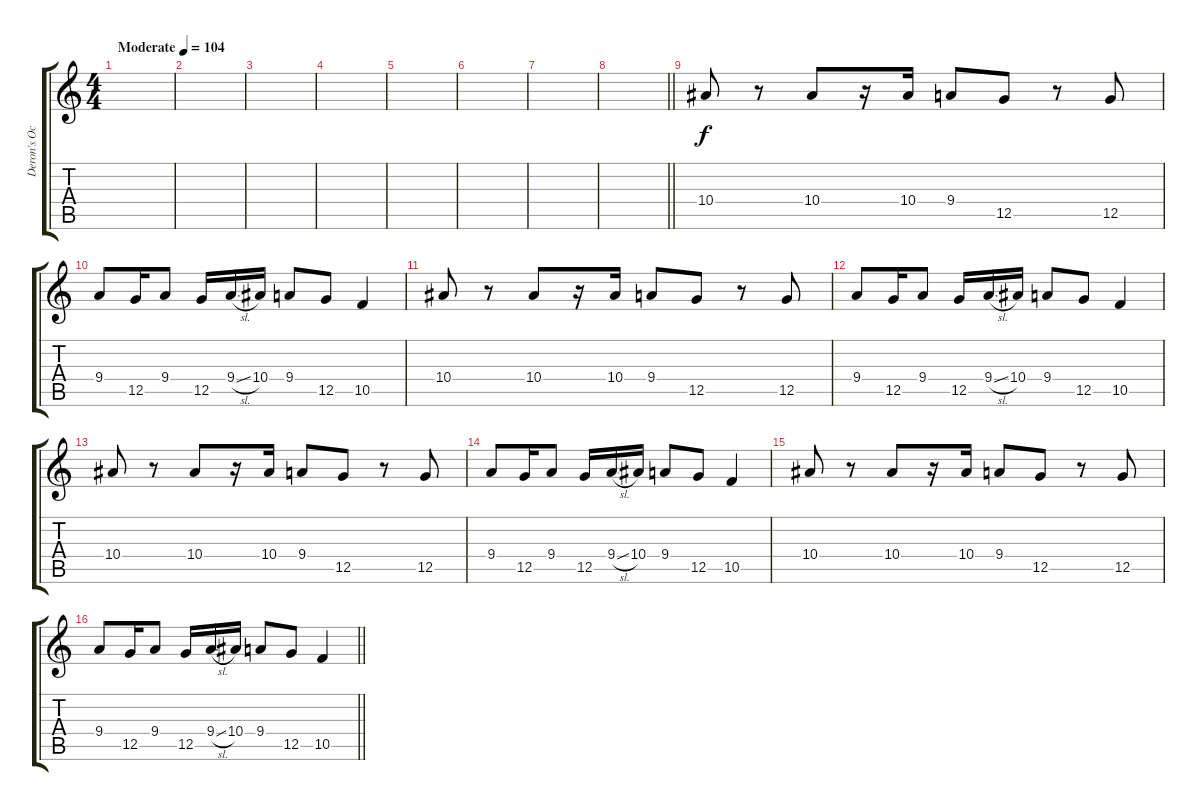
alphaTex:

\track ("Deron's Octave Pedal" "Deron's Oc") {instrument distortionguitar}
\staff {score tabs}
\tuning (D4 A3 F3 C3 G2 D2) {hide}
\ts (4 4)
\section ("" "")
\tempo (104 "Moderate")
\clef g2
\ks c
|
|
|
|
|
|
|
\barLineRight lightlight
|
\section ("" "")
10.4.8 r.8 10.4.8 r.16 10.4.16 9.4.8 12.5.8 r.8 12.5.8 |
9.4.8 12.5.16 9.4.8 12.5.16 9.4{sl}.16 10.4.16 9.4.8 12.5.8 10.5.4 |
10.4.8 r.8 10.4.8 r.16 10.4.16 9.4.8 12.5.8 r.8 12.5.8 |
9.4.8 12.5.16 9.4.8 12.5.16 9.4{sl}.16 10.4.16 9.4.8 12.5.8 10.5.4 |
10.4.8 r.8 10.4.8 r.16 10.4.16 9.4.8 12.5.8 r.8 12.5.8 |
9.4.8 12.5.16 9.4.8 12.5.16 9.4{sl}.16 10.4.16 9.4.8 12.5.8 10.5.4 |
10.4.8 r.8 10.4.8 r.16 10.4.16 9.4.8 12.5.8 r.8 12.5.8 |
\barLineRight lightlight
9.4.8 12.5.16 9.4.8 12.5.16 9.4{sl}.16 10.4.16 9.4.8 12.5.8 10.5.4
